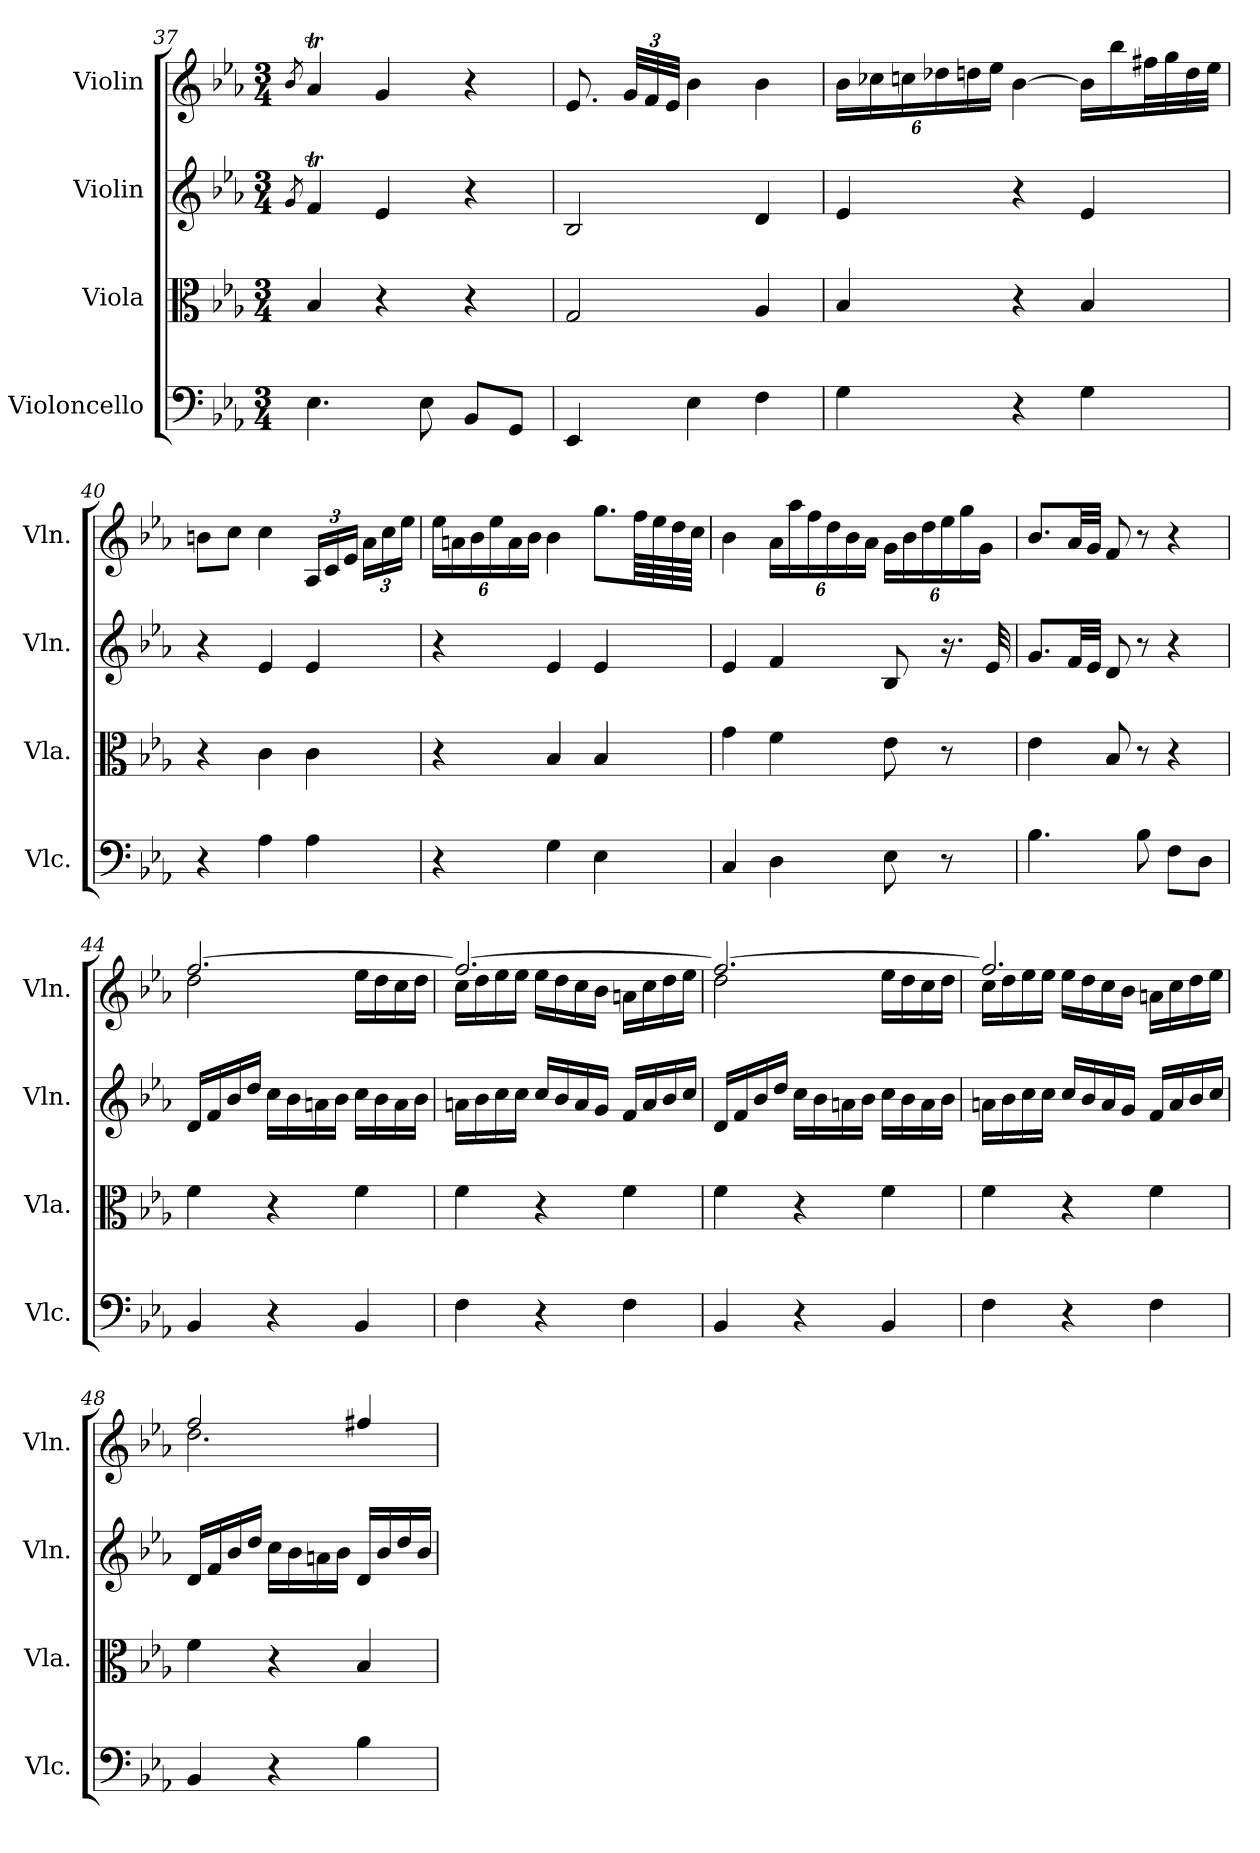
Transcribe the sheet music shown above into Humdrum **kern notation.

**kern	**kern	**kern	**kern
*part4	*part3	*part2	*part1
*staff4	*staff3	*staff2	*staff1
*I"Violoncello	*I"Viola	*I"Violin	*I"Violin
*I'Vlc.	*I'Vla.	*I'Vln.	*I'Vln.
*clefF4	*clefC3	*clefG2	*clefG2
*k[b-e-a-]	*k[b-e-a-]	*k[b-e-a-]	*k[b-e-a-]
*E-:	*E-:	*E-:	*E-:
*M3/4	*M3/4	*M3/4	*M3/4
=37	=37	=37	=37
.	.	8qg/	8qb-/
4.E-\	4B-/	4fT/	4a-T/
.	4r	4e-/	4g/
8E-\	.	.	.
8BB-/L	4r	4r	4r
8GG/J	.	.	.
=38	=38	=38	=38
4EE-/	2G/	2B-/	8.e-/
*	*	*	*Xbrackettup
.	.	.	48g/LLL
.	.	.	48f/
.	.	.	48e-/JJJ
4E-\	.	.	4b-\
4F\	4A-/	4d/	4b-\
=39	=39	=39	=39
4G\	4B-/	4e-/	24b-\LL
.	.	.	24cc-X\
.	.	.	24ccn\
.	.	.	24dd-X\
.	.	.	24ddn\
.	.	.	24ee-\JJ
4r	4r	4r	[4b-\
4G\	4B-/	4e-/	16b-\LL]
.	.	.	16bb-\
.	.	.	32ff#X\L
.	.	.	32gg\
.	.	.	32dd\
.	.	.	32ee-\JJJ
=40	=40	=40	=40
4r	4r	4r	8bn\L
.	.	.	8cc\J
4A-\	4c\	4e-/	4cc\
4A-\	4c\	4e-/	24A-/LL
.	.	.	24c/
.	.	.	24e-/JJ
.	.	.	24a-\LL
.	.	.	24cc\
.	.	.	24ee-\JJ
=41	=41	=41	=41
4r	4r	4r	24ee-\LL
.	.	.	24an\
.	.	.	24b-\
.	.	.	24ee-\
.	.	.	24a\
.	.	.	24b-\JJ
4G\	4B-/	4e-/	4b-\
4E-\	4B-/	4e-/	8.gg\L
.	.	.	64ff\LLL
.	.	.	64ee-\
.	.	.	64dd\
.	.	.	64cc\JJJJ
=42	=42	=42	=42
4C/	4g\	4e-/	4b-\
4D\	4f\	4f/	24a-\LL
.	.	.	24aa-\
.	.	.	24ff\
.	.	.	24dd\
.	.	.	24b-\
.	.	.	24a-\JJ
8E-\	8e-\	8B-/	24g\LL
.	.	.	24b-\
.	.	.	24dd\
8r	8r	16.r	24ee-\
.	.	.	24gg\
.	.	.	24g\JJ
.	.	32e-/	.
=43	=43	=43	=43
4.B-\	4e-\	8.g/L	8.b-/L
.	.	32f/LL	32a-/LL
.	.	32e-/JJJ	32g/JJJ
.	8B-/	8d/	8f/
8B-\	8r	8r	8r
8F\L	4r	4r	4r
8D\J	.	.	.
=44	=44	=44	=44
*	*	*	*^
4BB-/	4f\	16d/LL	[2.ff/	2dd\
.	.	16f/	.	.
.	.	16b-/	.	.
.	.	16dd/JJ	.	.
4r	4r	16cc\LL	.	.
.	.	16b-\	.	.
.	.	16an\	.	.
.	.	16b-\JJ	.	.
4BB-/	4f\	16cc\LL	.	16ee-\LL
.	.	16b-\	.	16dd\
.	.	16a\	.	16cc\
.	.	16b-\JJ	.	16dd\JJ
=45	=45	=45	=45	=45
4F\	4f\	16an\LL	2.ff/_	16cc\LL
.	.	16b-\	.	16dd\
.	.	16cc\	.	16ee-\
.	.	16cc\JJ	.	16ee-\JJ
4r	4r	16cc/LL	.	16ee-\LL
.	.	16b-/	.	16dd\
.	.	16a/	.	16cc\
.	.	16g/JJ	.	16b-\JJ
4F\	4f\	16f/LL	.	16an\LL
.	.	16a/	.	16cc\
.	.	16b-/	.	16dd\
.	.	16cc/JJ	.	16ee-\JJ
=46	=46	=46	=46	=46
4BB-/	4f\	16d/LL	2.ff/_	2dd\
.	.	16f/	.	.
.	.	16b-/	.	.
.	.	16dd/JJ	.	.
4r	4r	16cc\LL	.	.
.	.	16b-\	.	.
.	.	16an\	.	.
.	.	16b-\JJ	.	.
4BB-/	4f\	16cc\LL	.	16ee-\LL
.	.	16b-\	.	16dd\
.	.	16a\	.	16cc\
.	.	16b-\JJ	.	16dd\JJ
=47	=47	=47	=47	=47
4F\	4f\	16an\LL	2.ff/]	16cc\LL
.	.	16b-\	.	16dd\
.	.	16cc\	.	16ee-\
.	.	16cc\JJ	.	16ee-\JJ
4r	4r	16cc/LL	.	16ee-\LL
.	.	16b-/	.	16dd\
.	.	16a/	.	16cc\
.	.	16g/JJ	.	16b-\JJ
4F\	4f\	16f/LL	.	16an\LL
.	.	16a/	.	16cc\
.	.	16b-/	.	16dd\
.	.	16cc/JJ	.	16ee-\JJ
=48	=48	=48	=48	=48
4BB-/	4f\	16d/LL	2ff/	2.dd\
.	.	16f/	.	.
.	.	16b-/	.	.
.	.	16dd/JJ	.	.
4r	4r	16cc\LL	.	.
.	.	16b-\	.	.
.	.	16an\	.	.
.	.	16b-\JJ	.	.
4B-\	4B-/	16d/LL	4ff#X/	.
.	.	16b-/	.	.
.	.	16dd/	.	.
.	.	16b-/JJ	.	.
*	*	*	*v	*v
=	=	=	=
*-	*-	*-	*-
